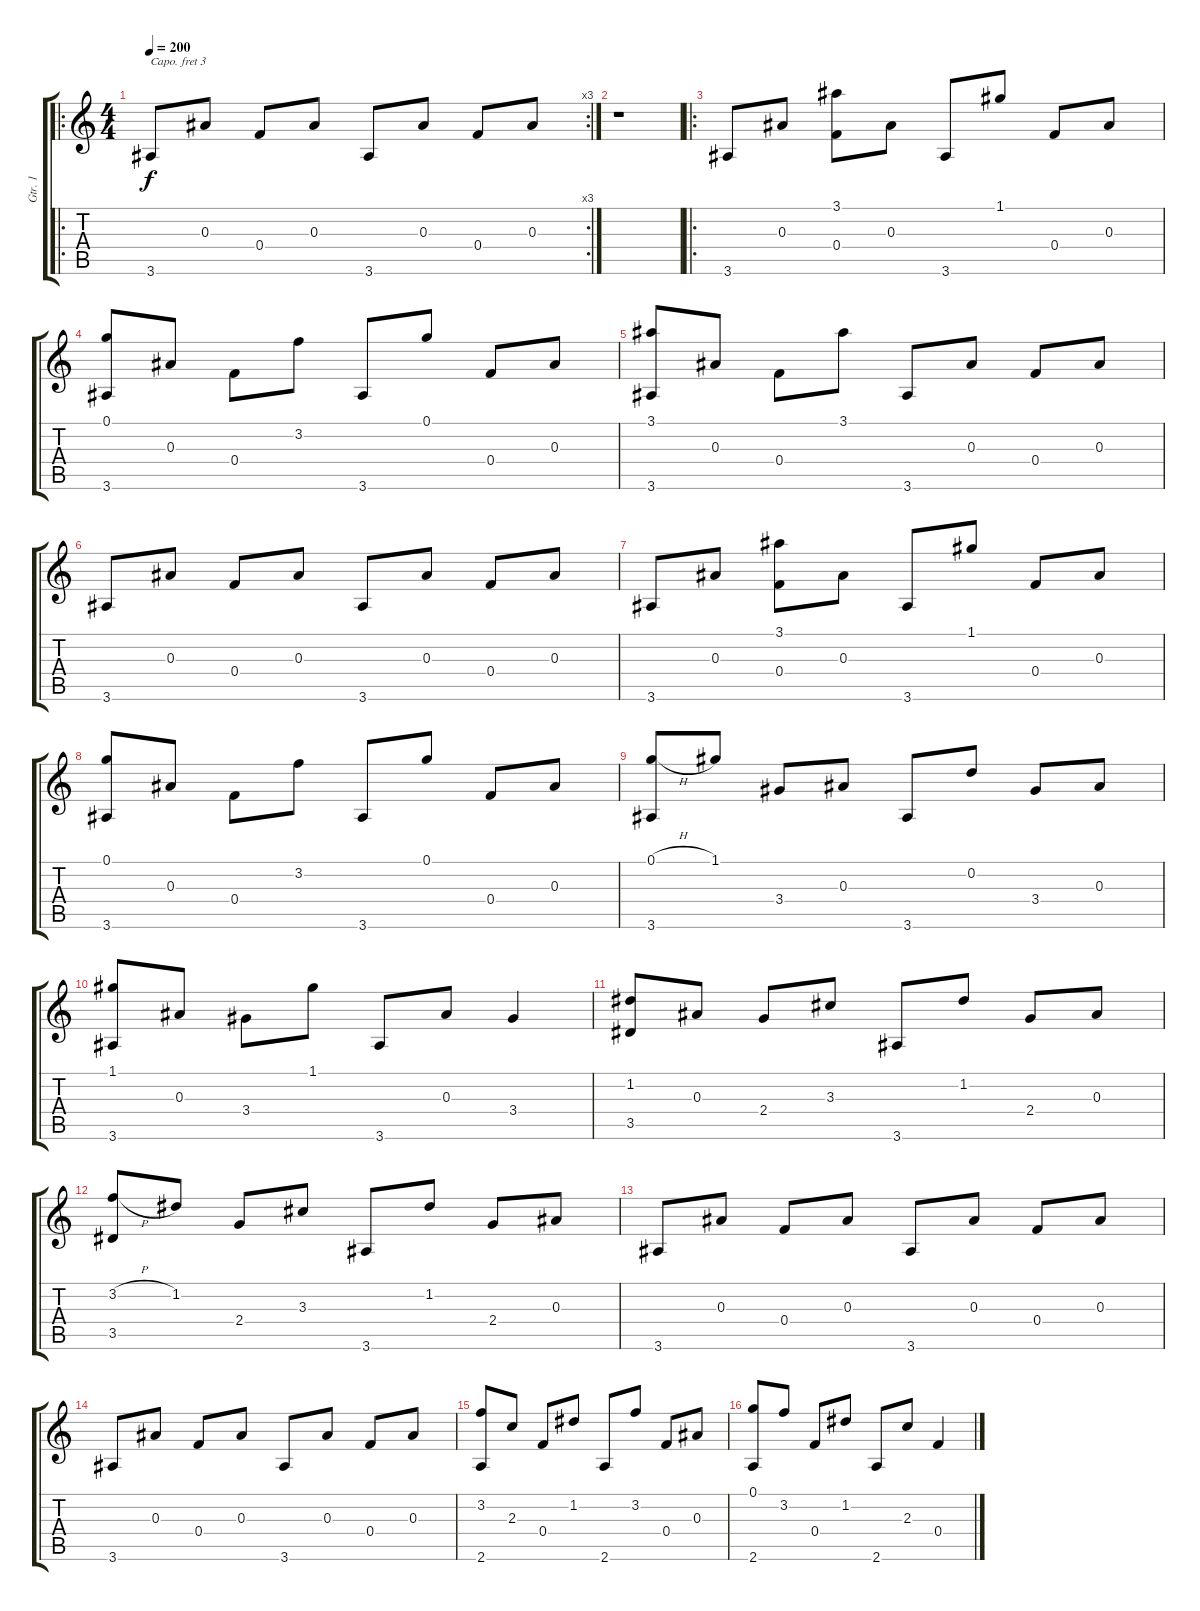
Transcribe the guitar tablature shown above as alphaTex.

\track ("Gtr. 1" "Gtr. 1") {instrument acousticguitarsteel}
\staff {score tabs}
\capo 3
\tuning (E4 B3 G3 D3 A2 E2) {hide}
\ro
\rc 3
\ts (4 4)
\tempo 200
\clef g2
\ks c
3.6.8{dy f instrument acousticguitarsteel} 0.3.8 0.4.8 0.3.8 3.6.8 0.3.8 0.4.8 0.3.8 |
r.1 |
\ro
3.6.8 0.3.8 (3.1 0.4).8 0.3.8 3.6.8 1.1.8 0.4.8 0.3.8 |
(0.1 3.6).8 0.3.8 0.4.8 3.2.8 3.6.8 0.1.8 0.4.8 0.3.8 |
(3.1 3.6).8 0.3.8 0.4.8 3.1.8 3.6.8 0.3.8 0.4.8 0.3.8 |
3.6.8 0.3.8 0.4.8 0.3.8 3.6.8 0.3.8 0.4.8 0.3.8 |
3.6.8 0.3.8 (3.1 0.4).8 0.3.8 3.6.8 1.1.8 0.4.8 0.3.8 |
(0.1 3.6).8 0.3.8 0.4.8 3.2.8 3.6.8 0.1.8 0.4.8 0.3.8 |
(0.1{h} 3.6).8 1.1.8 3.4.8 0.3.8 3.6.8 0.2.8 3.4.8 0.3.8 |
(1.1 3.6).8 0.3.8 3.4.8 1.1.8 3.6.8 0.3.8 3.4.4 |
(1.2 3.5).8 0.3.8 2.4.8 3.3.8 3.6.8 1.2.8 2.4.8 0.3.8 |
(3.2{h} 3.5).8 1.2.8 2.4.8 3.3.8 3.6.8 1.2.8 2.4.8 0.3.8 |
3.6.8 0.3.8 0.4.8 0.3.8 3.6.8 0.3.8 0.4.8 0.3.8 |
3.6.8 0.3.8 0.4.8 0.3.8 3.6.8 0.3.8 0.4.8 0.3.8 |
(3.2 2.6).8 2.3.8 0.4.8 1.2.8 2.6.8 3.2.8 0.4.8 0.3.8 |
(0.1 2.6).8 3.2.8 0.4.8 1.2.8 2.6.8 2.3.8 0.4.4
